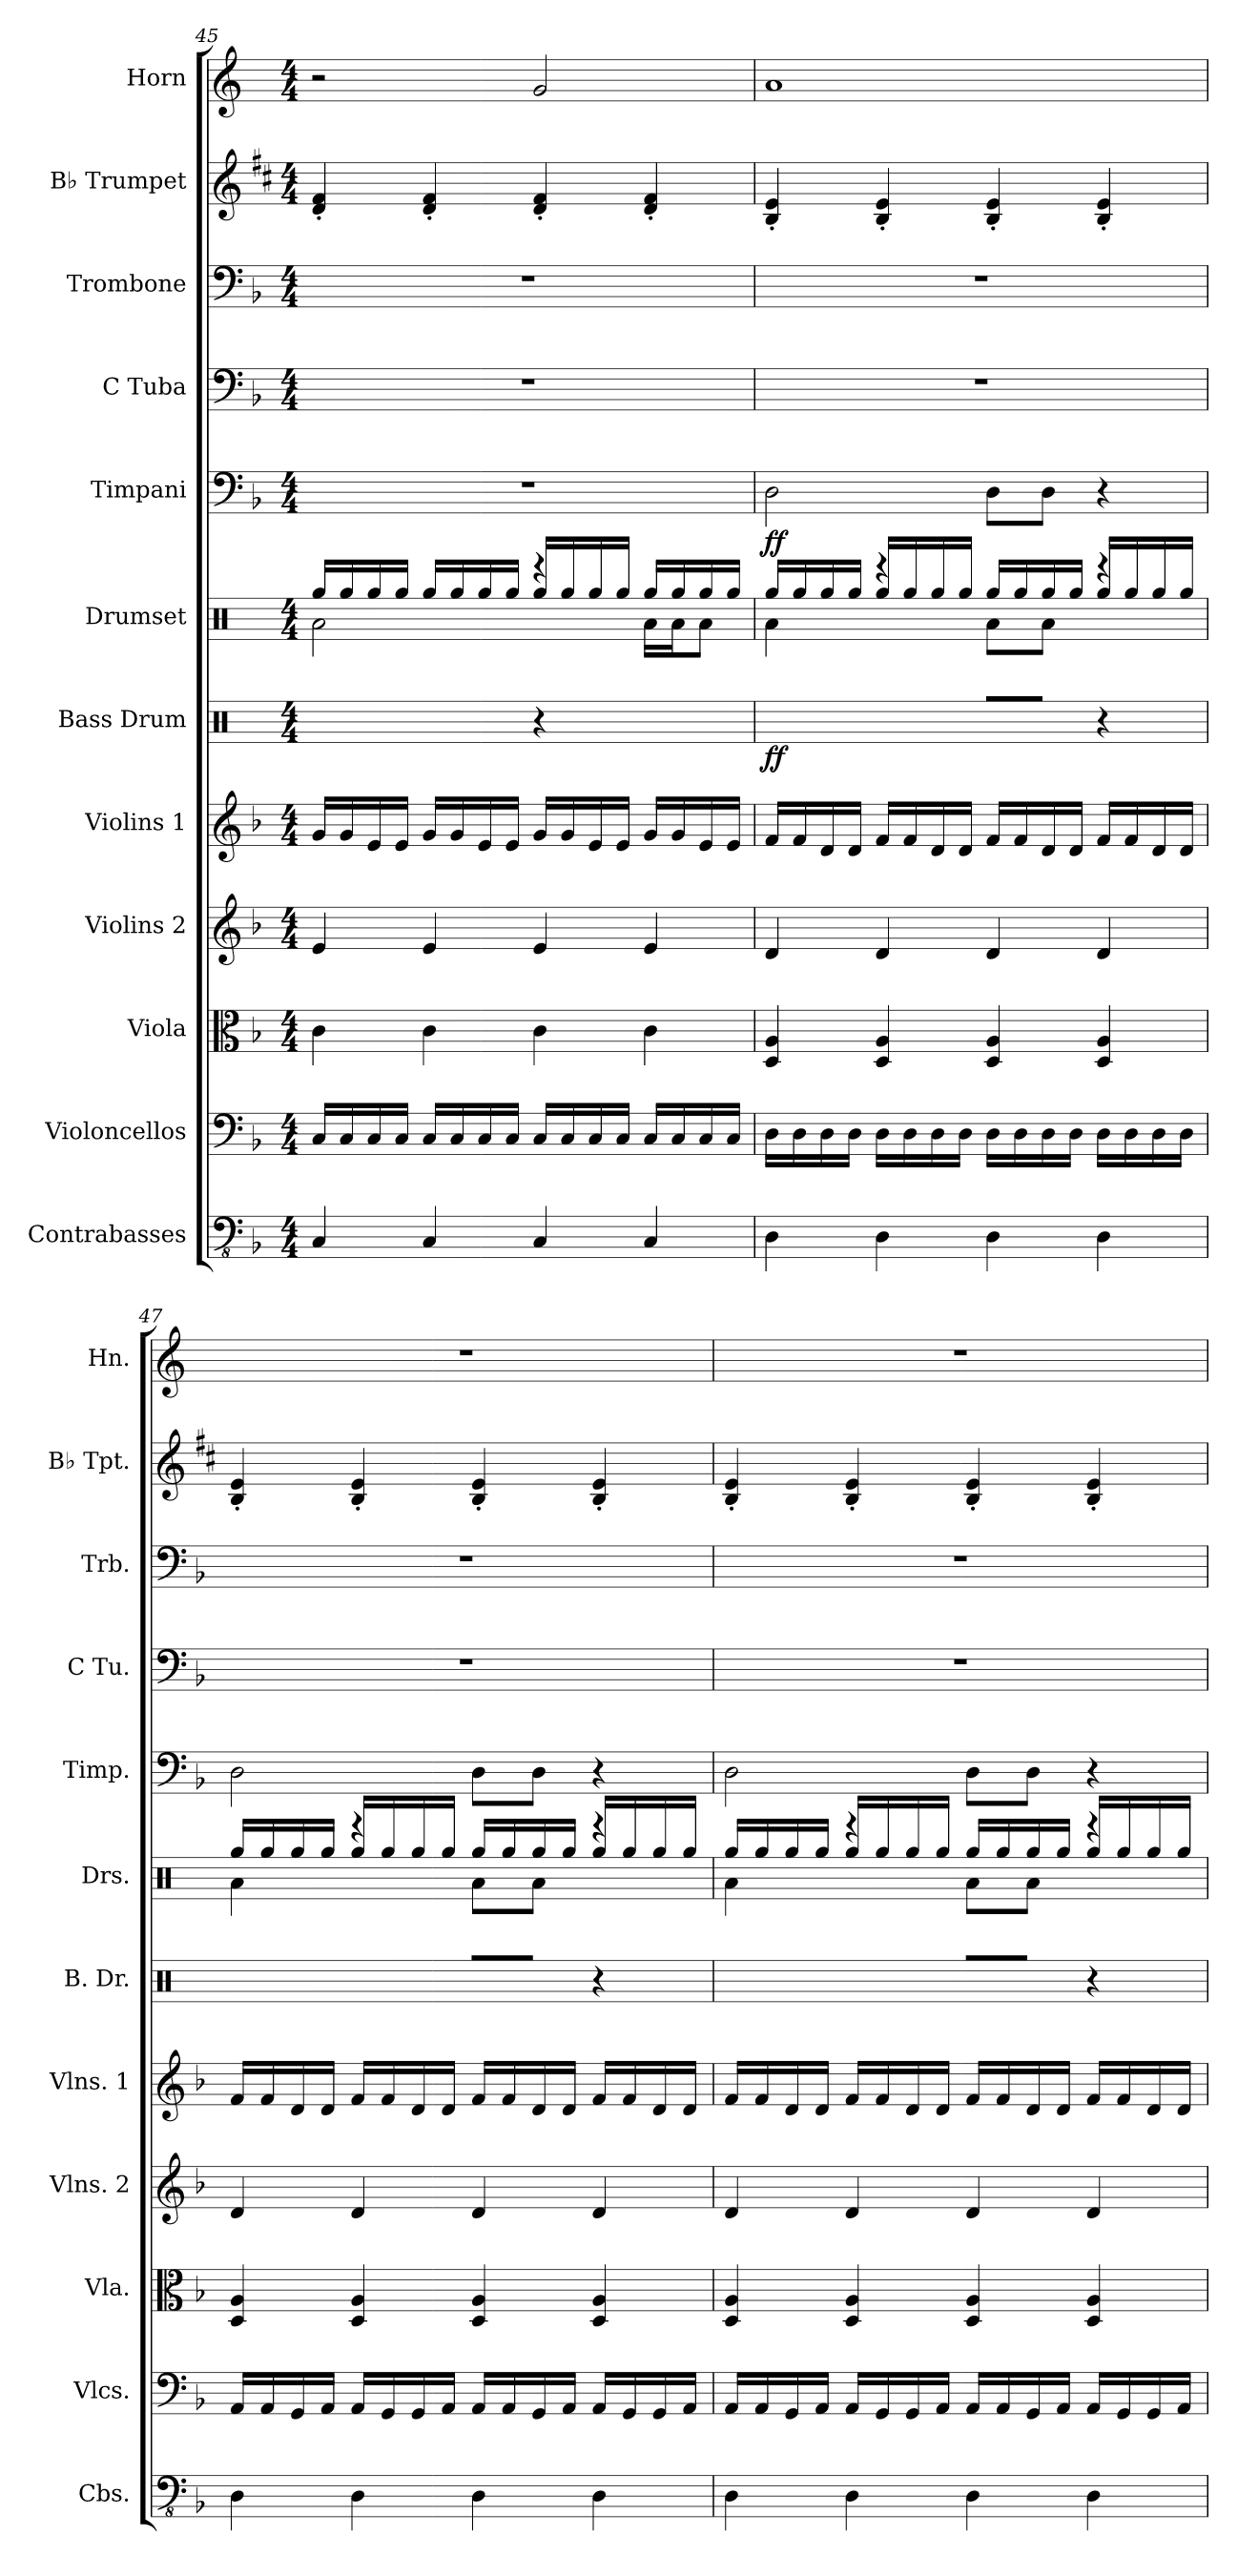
**kern	**kern	**kern	**kern	**kern	**kern	**dynam	**kern	**kern	**dynam	**kern	**kern	**kern	**kern
*part12	*part11	*part10	*part9	*part8	*part7	*part7	*part6	*part5	*part5	*part4	*part3	*part2	*part1
*staff12	*staff11	*staff10	*staff9	*staff8	*staff7	*staff7	*staff6	*staff5	*staff5	*staff4	*staff3	*staff2	*staff1
*I"Contrabasses	*I"Violoncellos	*I"Viola	*I"Violins 2	*I"Violins 1	*I"Bass Drum	*	*I"Drumset	*I"Timpani	*	*I"C Tuba	*I"Trombone	*I"B♭ Trumpet	*I"Horn
*I'Cbs.	*I'Vlcs.	*I'Vla.	*I'Vlns. 2	*I'Vlns. 1	*I'B. Dr.	*	*I'Drs.	*I'Timp.	*	*I'C Tu.	*I'Trb.	*I'B♭ Tpt.	*I'Hn.
*clefFv4	*clefF4	*clefC3	*clefG2	*clefG2	*clefX	*	*clefX	*clefF4	*	*clefF4	*clefF4	*clefG2	*clefG2
*	*	*	*	*	*	*	*	*	*	*	*	*ITrd1c2	*ITrd4c7
*k[b-]	*k[b-]	*k[b-]	*k[b-]	*k[b-]	*k[]	*	*k[]	*k[b-]	*	*k[b-]	*k[b-]	*k[]	*k[b-]
*F:	*F:	*F:	*F:	*F:	*C:	*	*C:	*F:	*	*F:	*F:	*C:	*F:
*M4/4	*M4/4	*M4/4	*M4/4	*M4/4	*M4/4	*	*M4/4	*M4/4	*	*M4/4	*M4/4	*M4/4	*M4/4
=45	=45	=45	=45	=45	=45	=45	=45	=45	=45	=45	=45	=45	=45
*	*	*	*	*	*	*	*^	*	*	*	*	*	*
4CC/	16C/LL	4c\	4e/	16g/LL	2R\	.	2Ra\	16Rgg/LL	1r	.	1r	1r	4c/' 4e/'	2r
.	16C/	.	.	16g/	.	.	.	16Rgg/	.	.	.	.	.	.
.	16C/	.	.	16e/	.	.	.	16Rgg/	.	.	.	.	.	.
.	16C/JJ	.	.	16e/JJ	.	.	.	16Rgg/JJ	.	.	.	.	.	.
4CC/	16C/LL	4c\	4e/	16g/LL	.	.	.	16Rgg/LL	.	.	.	.	4c/' 4e/'	.
.	16C/	.	.	16g/	.	.	.	16Rgg/	.	.	.	.	.	.
.	16C/	.	.	16e/	.	.	.	16Rgg/	.	.	.	.	.	.
.	16C/JJ	.	.	16e/JJ	.	.	.	16Rgg/JJ	.	.	.	.	.	.
4CC/	16C/LL	4c\	4e/	16g/LL	4r	.	4r	16Rgg/LL	.	.	.	.	4c/' 4e/'	2c/
.	16C/	.	.	16g/	.	.	.	16Rgg/	.	.	.	.	.	.
.	16C/	.	.	16e/	.	.	.	16Rgg/	.	.	.	.	.	.
.	16C/JJ	.	.	16e/JJ	.	.	.	16Rgg/JJ	.	.	.	.	.	.
4CC/	16C/LL	4c\	4e/	16g/LL	4R\	.	16Ra\LL	16Rgg/LL	.	.	.	.	4c/' 4e/'	.
.	16C/	.	.	16g/	.	.	16Ra\J	16Rgg/	.	.	.	.	.	.
.	16C/	.	.	16e/	.	.	8Ra\J	16Rgg/	.	.	.	.	.	.
.	16C/JJ	.	.	16e/JJ	.	.	.	16Rgg/JJ	.	.	.	.	.	.
!!LO:PB:g=z
=46	=46	=46	=46	=46	=46	=46	=46	=46	=46	=46	=46	=46	=46	=46
!	!	!	!	!	!	!LO:DY:b	!	!	!	!LO:DY:b	!	!	!	!
4DD\	16D\LL	4D/ 4A/	4d/	16f/LL	2R\	ff	4Ra\	16Rgg/LL	2D\	ff	1r	1r	4A/' 4d/'	1d
.	16D\	.	.	16f/	.	.	.	16Rgg/	.	.	.	.	.	.
.	16D\	.	.	16d/	.	.	.	16Rgg/	.	.	.	.	.	.
.	16D\JJ	.	.	16d/JJ	.	.	.	16Rgg/JJ	.	.	.	.	.	.
4DD\	16D\LL	4D/ 4A/	4d/	16f/LL	.	.	4r	16Rgg/LL	.	.	.	.	4A/' 4d/'	.
.	16D\	.	.	16f/	.	.	.	16Rgg/	.	.	.	.	.	.
.	16D\	.	.	16d/	.	.	.	16Rgg/	.	.	.	.	.	.
.	16D\JJ	.	.	16d/JJ	.	.	.	16Rgg/JJ	.	.	.	.	.	.
4DD\	16D\LL	4D/ 4A/	4d/	16f/LL	8R\L	.	8Ra\L	16Rgg/LL	8D\L	.	.	.	4A/' 4d/'	.
.	16D\	.	.	16f/	.	.	.	16Rgg/	.	.	.	.	.	.
.	16D\	.	.	16d/	8R\J	.	8Ra\J	16Rgg/	8D\J	.	.	.	.	.
.	16D\JJ	.	.	16d/JJ	.	.	.	16Rgg/JJ	.	.	.	.	.	.
4DD\	16D\LL	4D/ 4A/	4d/	16f/LL	4r	.	4r	16Rgg/LL	4r	.	.	.	4A/' 4d/'	.
.	16D\	.	.	16f/	.	.	.	16Rgg/	.	.	.	.	.	.
.	16D\	.	.	16d/	.	.	.	16Rgg/	.	.	.	.	.	.
.	16D\JJ	.	.	16d/JJ	.	.	.	16Rgg/JJ	.	.	.	.	.	.
=47	=47	=47	=47	=47	=47	=47	=47	=47	=47	=47	=47	=47	=47	=47
4DD\	16AA/LL	4D/ 4A/	4d/	16f/LL	2R\	.	4Ra\	16Rgg/LL	2D\	.	1r	1r	4A/' 4d/'	1r
.	16AA/	.	.	16f/	.	.	.	16Rgg/	.	.	.	.	.	.
.	16GG/	.	.	16d/	.	.	.	16Rgg/	.	.	.	.	.	.
.	16AA/JJ	.	.	16d/JJ	.	.	.	16Rgg/JJ	.	.	.	.	.	.
4DD\	16AA/LL	4D/ 4A/	4d/	16f/LL	.	.	4r	16Rgg/LL	.	.	.	.	4A/' 4d/'	.
.	16GG/	.	.	16f/	.	.	.	16Rgg/	.	.	.	.	.	.
.	16GG/	.	.	16d/	.	.	.	16Rgg/	.	.	.	.	.	.
.	16AA/JJ	.	.	16d/JJ	.	.	.	16Rgg/JJ	.	.	.	.	.	.
4DD\	16AA/LL	4D/ 4A/	4d/	16f/LL	8R\L	.	8Ra\L	16Rgg/LL	8D\L	.	.	.	4A/' 4d/'	.
.	16AA/	.	.	16f/	.	.	.	16Rgg/	.	.	.	.	.	.
.	16GG/	.	.	16d/	8R\J	.	8Ra\J	16Rgg/	8D\J	.	.	.	.	.
.	16AA/JJ	.	.	16d/JJ	.	.	.	16Rgg/JJ	.	.	.	.	.	.
4DD\	16AA/LL	4D/ 4A/	4d/	16f/LL	4r	.	4r	16Rgg/LL	4r	.	.	.	4A/' 4d/'	.
.	16GG/	.	.	16f/	.	.	.	16Rgg/	.	.	.	.	.	.
.	16GG/	.	.	16d/	.	.	.	16Rgg/	.	.	.	.	.	.
.	16AA/JJ	.	.	16d/JJ	.	.	.	16Rgg/JJ	.	.	.	.	.	.
=48	=48	=48	=48	=48	=48	=48	=48	=48	=48	=48	=48	=48	=48	=48
4DD\	16AA/LL	4D/ 4A/	4d/	16f/LL	2R\	.	4Ra\	16Rgg/LL	2D\	.	1r	1r	4A/' 4d/'	1r
.	16AA/	.	.	16f/	.	.	.	16Rgg/	.	.	.	.	.	.
.	16GG/	.	.	16d/	.	.	.	16Rgg/	.	.	.	.	.	.
.	16AA/JJ	.	.	16d/JJ	.	.	.	16Rgg/JJ	.	.	.	.	.	.
4DD\	16AA/LL	4D/ 4A/	4d/	16f/LL	.	.	4r	16Rgg/LL	.	.	.	.	4A/' 4d/'	.
.	16GG/	.	.	16f/	.	.	.	16Rgg/	.	.	.	.	.	.
.	16GG/	.	.	16d/	.	.	.	16Rgg/	.	.	.	.	.	.
.	16AA/JJ	.	.	16d/JJ	.	.	.	16Rgg/JJ	.	.	.	.	.	.
4DD\	16AA/LL	4D/ 4A/	4d/	16f/LL	8R\L	.	8Ra\L	16Rgg/LL	8D\L	.	.	.	4A/' 4d/'	.
.	16AA/	.	.	16f/	.	.	.	16Rgg/	.	.	.	.	.	.
.	16GG/	.	.	16d/	8R\J	.	8Ra\J	16Rgg/	8D\J	.	.	.	.	.
.	16AA/JJ	.	.	16d/JJ	.	.	.	16Rgg/JJ	.	.	.	.	.	.
4DD\	16AA/LL	4D/ 4A/	4d/	16f/LL	4r	.	4r	16Rgg/LL	4r	.	.	.	4A/' 4d/'	.
.	16GG/	.	.	16f/	.	.	.	16Rgg/	.	.	.	.	.	.
.	16GG/	.	.	16d/	.	.	.	16Rgg/	.	.	.	.	.	.
.	16AA/JJ	.	.	16d/JJ	.	.	.	16Rgg/JJ	.	.	.	.	.	.
*	*	*	*	*	*	*	*v	*v	*	*	*	*	*	*
=	=	=	=	=	=	=	=	=	=	=	=	=	=
*-	*-	*-	*-	*-	*-	*-	*-	*-	*-	*-	*-	*-	*-
